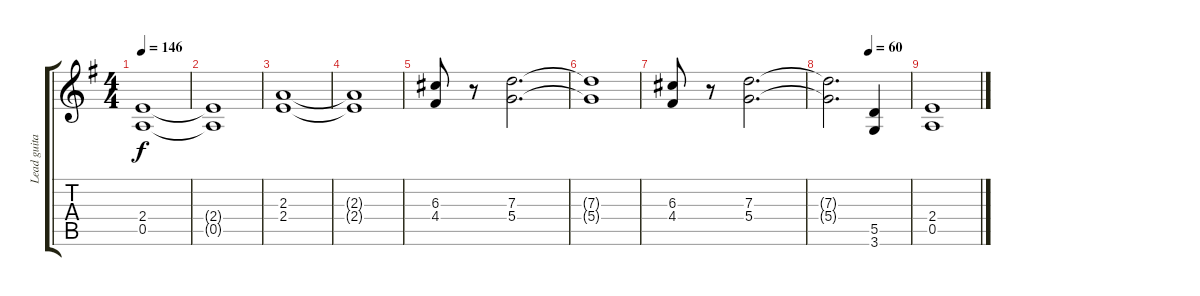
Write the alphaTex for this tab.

\track ("Lead guitar" "Lead guita") {instrument overdrivenguitar}
\staff {score tabs}
\tuning (E4 B3 G3 D3 A2 E2) {hide}
\ts (4 4)
\tempo 146
\clef g2
\ks eminor
(2.4 0.5).1{dy f} |
(2.4{t} 0.5{t}).1 |
(2.3 2.4).1 |
(2.3{t} 2.4{t}).1 |
(6.3 4.4).8 r.8 (7.3 5.4).2{d} |
(7.3{t} 5.4{t}).1 |
(6.3 4.4).8 r.8 (7.3 5.4).2{d} |
\tempo (60 0.5)
(7.3{t} 5.4{t}).2{d} (5.5 3.6).4 |
(2.4 0.5).1{volume 0}
